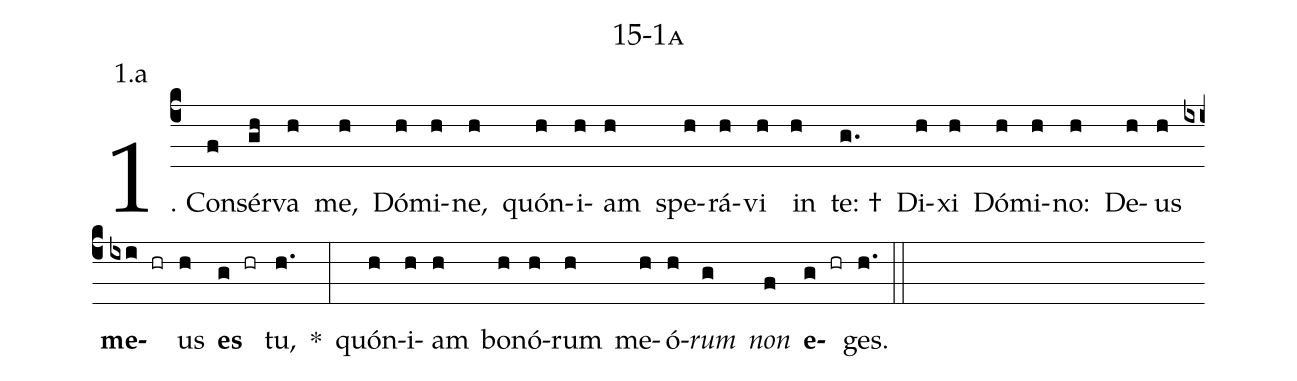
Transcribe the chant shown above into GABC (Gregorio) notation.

name: 15-1a;
annotation: 1.a;
%%
(c4)1. Con(f)sér(gh)va(h) me,(h) Dó(h)mi(h)ne,(h) quón(h)i(h)am(h) spe(h)rá(h)vi(h) in(h) te: †(g.) Di(h)xi(h) Dó(h)mi(h)no:(h) De(h)us(h) <b>me</b>(ixi hr)us(h) <b>es</b>(g hr) tu,(h.) *(:) quón(h)i(h)am(h) bo(h)nó(h)rum(h) me(h)ó(h)<i>rum</i>(g) <i>non</i>(f) <b>e</b>(g hr)ges.(h.) (::)
